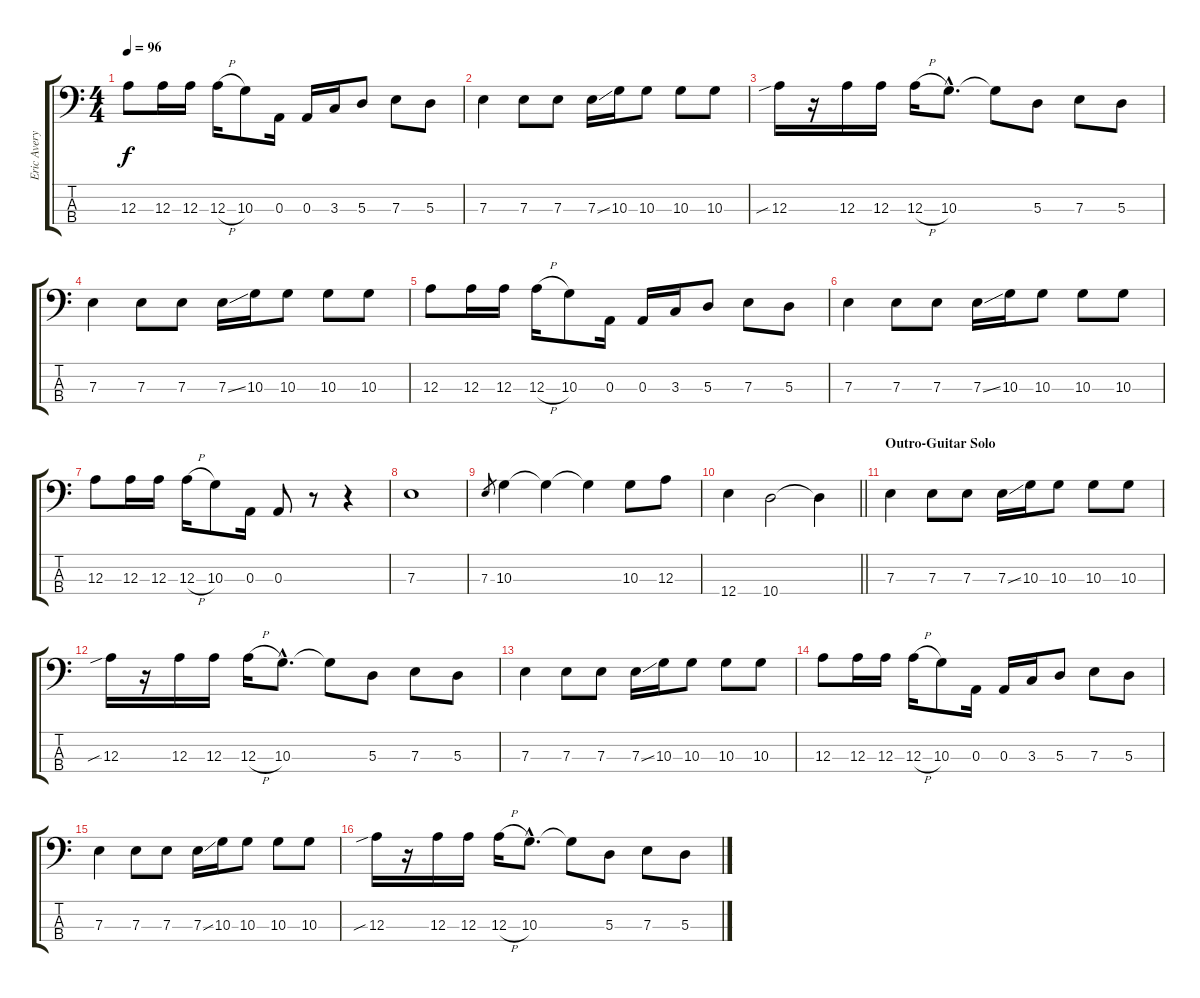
\track ("Eric Avery Bass" "Eric Avery") {instrument electricbasspick}
\staff {score tabs}
\tuning (G2 D2 A1 E1) {hide}
\ts (4 4)
\tempo 96
\clef f4
\ks c
12.3.8{dy f} 12.3.16 12.3.16 12.3{h}.16 10.3.8 0.3.16 0.3.16 3.3.16 5.3.8 7.3.8 5.3.8 |
7.3.4 7.3.8 7.3.8 7.3{ss}.16 10.3.16 10.3.8 10.3.8 10.3.8 |
12.3{sib}.16 r.16 12.3.16 12.3.16 12.3{h}.16 10.3{hac}.8{d} 10.3{t}.8 5.3.8 7.3.8 5.3.8 |
7.3.4 7.3.8 7.3.8 7.3{ss}.16 10.3.16 10.3.8 10.3.8 10.3.8 |
12.3.8 12.3.16 12.3.16 12.3{h}.16 10.3.8 0.3.16 0.3.16 3.3.16 5.3.8 7.3.8 5.3.8 |
7.3.4 7.3.8 7.3.8 7.3{ss}.16 10.3.16 10.3.8 10.3.8 10.3.8 |
12.3.8 12.3.16 12.3.16 12.3{h}.16 10.3.8 0.3.16 0.3.8 r.8 r.4 |
7.3.1 |
7.3.8{gr} 10.3.4 10.3{t}.4 10.3{t}.4 10.3.8 12.3.8 |
\barLineRight lightlight
12.4.4 10.4.2 10.4{t}.4 |
\section ("" "Outro-Guitar Solo")
7.3.4 7.3.8 7.3.8 7.3{ss}.16 10.3.16 10.3.8 10.3.8 10.3.8 |
12.3{sib}.16 r.16 12.3.16 12.3.16 12.3{h}.16 10.3{hac}.8{d} 10.3{t}.8 5.3.8 7.3.8 5.3.8 |
7.3.4 7.3.8 7.3.8 7.3{ss}.16 10.3.16 10.3.8 10.3.8 10.3.8 |
12.3.8 12.3.16 12.3.16 12.3{h}.16 10.3.8 0.3.16 0.3.16 3.3.16 5.3.8 7.3.8 5.3.8 |
7.3.4 7.3.8 7.3.8 7.3{ss}.16 10.3.16 10.3.8 10.3.8 10.3.8 |
12.3{sib}.16 r.16 12.3.16 12.3.16 12.3{h}.16 10.3{hac}.8{d} 10.3{t}.8 5.3.8 7.3.8 5.3.8
